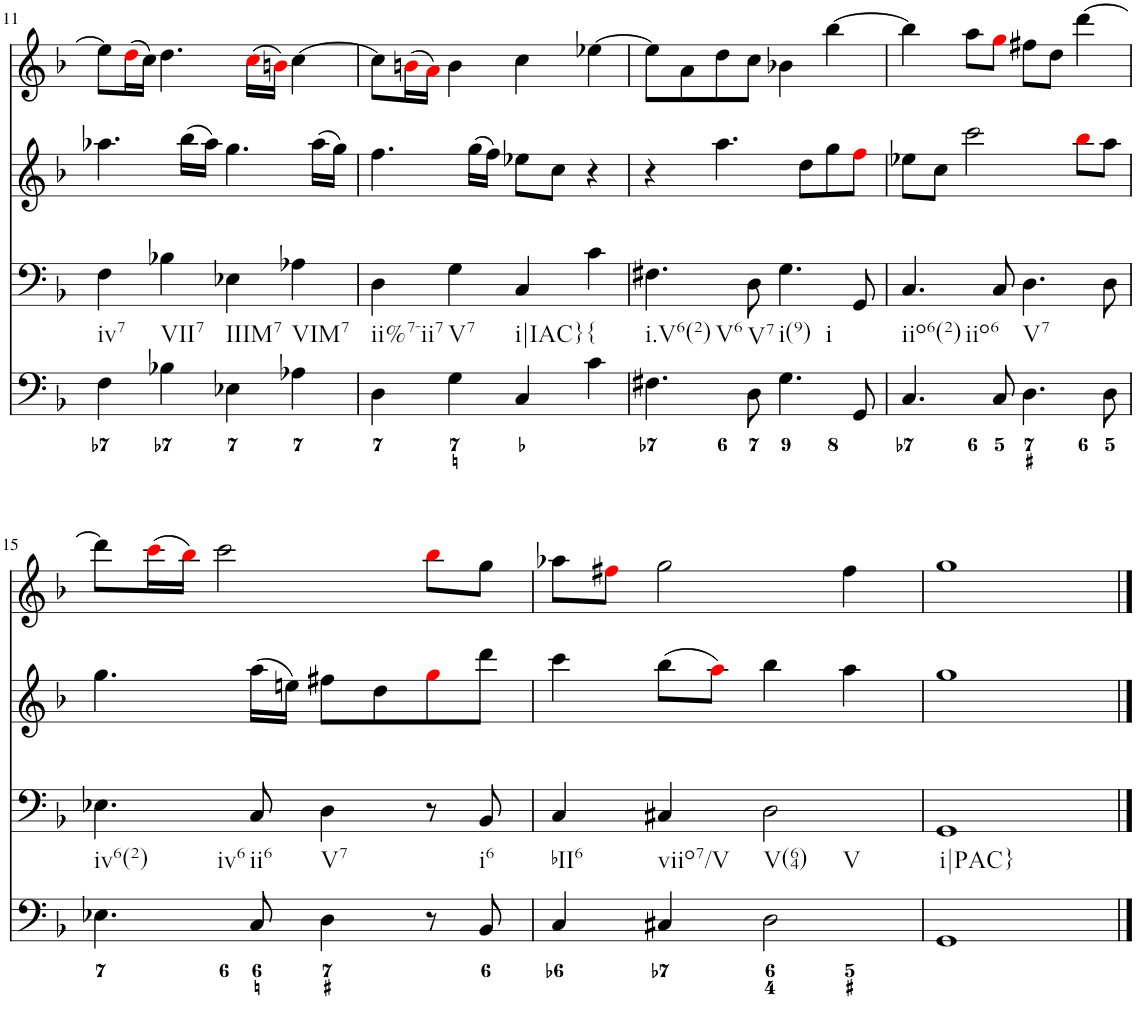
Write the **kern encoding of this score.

**kern	**kern	**kern	**kern
*part4	*part3	*part2	*part1
*staff4	*staff3	*staff2	*staff1
*I"Piano	*I"Piano	*I"Piano	*I"Piano
*I'Pno	*I'Pno	*I'Pno	*I'Pno
!!LO:PB:g=z
*clefF4	*clefF4	*clefG2	*clefG2
*k[b-]	*k[b-]	*k[b-]	*k[b-]
*d:	*d:	*d:	*d:
*M4/4	*M4/4	*M4/4	*M4/4
*met(c)	*met(c)	*met(c)	*met(c)
=11	=11	=11	=11
!	!LO:TX:b:t=iv7	!	!
4F\	4F\	4.aa-X\	8ee-\L]
.	.	.	(16ddi\L
.	.	.	16cc\JJ)
!	!LO:TX:b:t=VII7	!	!
4B-X\	4B-X\	.	4.dd\
.	.	(16bb-\LL	.
.	.	16aa-\JJ)	.
!	!LO:TX:b:t=IIIM7	!	!
4E-X\	4E-X\	4.gg\	.
.	.	.	(16cci\LL
.	.	.	16bni\JJ)
!	!LO:TX:b:t=VIM7	!	!
4A-X\	4A-X\	.	[4cc\
.	.	(16aa-\LL	.
.	.	16gg\JJ)	.
=12	=12	=12	=12
!	!LO:TX:b:t=ii%7-ii7	!	!
4D\	4D\	4.ff\	8cc\L]
.	.	.	(16bni\L
.	.	.	16ai\JJ)
!	!LO:TX:b:t=V7	!	!
4G\	4G\	.	4b\
.	.	(16gg\LL	.
.	.	16ff\JJ)	.
!	!LO:TX:b:t=i|IAC}	!	!
4C/	4C/	8ee-X\L	4cc\
.	.	8cc\J	.
!	!LO:TX:b:t={	!	!
4c\	4c\	4r	[4ee-X\
=13	=13	=13	=13
!	!LO:TX:b:t=i.V6(2)	!	!
!	!LO:TX:b:t=V6	!	!
4.F#X\	4.F#X\	4r	8ee-\L]
.	.	.	8a\
.	.	4.aa\	8dd\
!	!LO:TX:b:t=V7	!	!
8D\	8D\	.	8cc\J
!	!LO:TX:b:t=i(9)	!	!
!	!LO:TX:b:t=i	!	!
4.G\	4.G\	.	4b-X\
.	.	8dd\L	.
.	.	8gg\	[4bb-\
8GG/	8GG/	8ffi\J	.
=14	=14	=14	=14
!	!LO:TX:b:t=iio6(2)	!	!
!	!LO:TX:b:t=iio6	!	!
4.C/	4.C/	8ee-X\L	4bb-\]
.	.	8cc\J	.
.	.	2ccc\	8aa\L
8C/	8C/	.	8ggi\J
!	!LO:TX:b:t=V7	!	!
4.D\	4.D\	.	8ff#X\L
.	.	.	8dd\J
.	.	8bb-i\L	[4ddd\
8D\	8D\	8aa\J	.
!!LO:LB:g=z
=15	=15	=15	=15
!	!LO:TX:b:t=iv6(2)	!	!
!	!LO:TX:b:t=iv6	!	!
4.E-X\	4.E-X\	4.gg\	8ddd\L]
.	.	.	(16ccci\L
.	.	.	16bb-i\JJ)
.	.	.	2ccc\
!	!LO:TX:b:t=ii6	!	!
8C/	8C/	(16aa\LL	.
.	.	16een\JJ)	.
!	!LO:TX:b:t=V7	!	!
4D\	4D\	8ff#X\L	.
.	.	8dd\	.
8r	8r	8ggi\	8bb-i\L
!	!LO:TX:b:t=i6	!	!
8BB-/	8BB-/	8ddd\J	8gg\J
=16	=16	=16	=16
!	!LO:TX:b:t=bII6	!	!
4C/	4C/	4ccc\	8aa-X\L
.	.	.	8ff#Xi\J
!	!LO:TX:b:t=viio7/V	!	!
4C#X/	4C#X/	(8bb-\L	2gg\
.	.	8aai\J)	.
!	!LO:TX:b:t=V(64)	!	!
!	!LO:TX:b:t=V	!	!
2D\	2D\	4bb-\	.
.	.	4aa\	4ff#\
=17	=17	=17	=17
!	!LO:TX:b:t=i|PAC}	!	!
1GG	1GG	1gg	1gg
==	==	==	==
*-	*-	*-	*-
